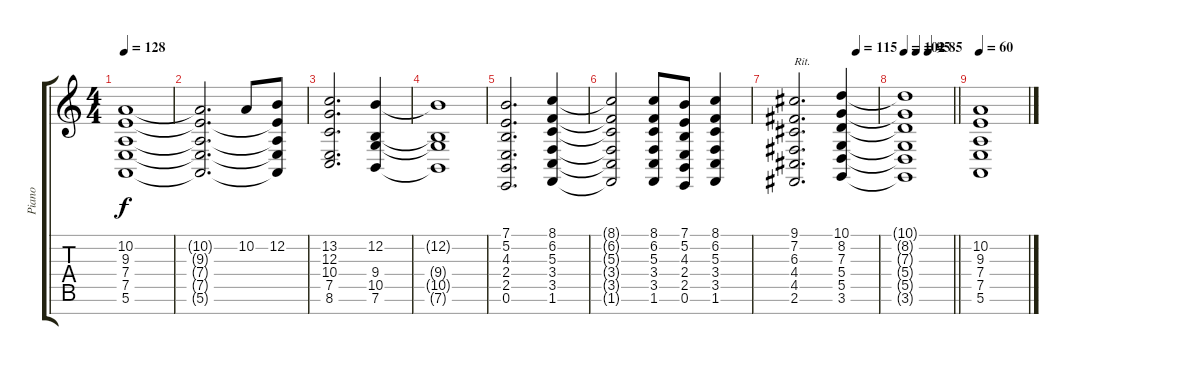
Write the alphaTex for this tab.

\track ("Piano" "Piano") {instrument drawbarorgan}
\staff {score tabs}
\tuning (E4 B3 G3 D3 A2 E2 B1) {hide}
\ts (4 4)
\tempo 128
\clef g2
\ks c
(10.2 9.3 7.4 7.5 5.6).1{dy f} |
(10.2{t} 9.3{t} 7.4{t} 7.5{t} 5.6{t}).2{d} 10.2.8 (12.2 9.3{t} 7.4{t} 7.5{t} 5.6{t}).8 |
(13.2 12.3 10.4 7.5 8.6).2{d} (12.2 9.4 10.5 7.6).4 |
(12.2{t} 9.4{t} 10.5{t} 7.6{t}).1 |
(7.1 5.2 4.3 2.4 2.5 0.6).2{d} (8.1 6.2 5.3 3.4 3.5 1.6).4 |
(8.1{t} 6.2{t} 5.3{t} 3.4{t} 3.5{t} 1.6{t}).2 (8.1 6.2 5.3 3.4 3.5 1.6).8 (7.1 5.2 4.3 2.4 2.5 0.6).8 (8.1 6.2 5.3 3.4 3.5 1.6).4 |
\tempo (115 0.75)
(9.1 7.2 6.3 4.4 4.5 2.6).2{d txt "Rit."} (10.1 8.2 7.3 5.4 5.5 3.6).4 |
\tempo 102
\tempo (95 0.25)
\tempo (85 0.5)
\barLineRight lightlight
(10.1{t} 8.2{t} 7.3{t} 5.4{t} 5.5{t} 3.6{t}).1 |
\tempo 60
(10.2 9.3 7.4 7.5 5.6).1
